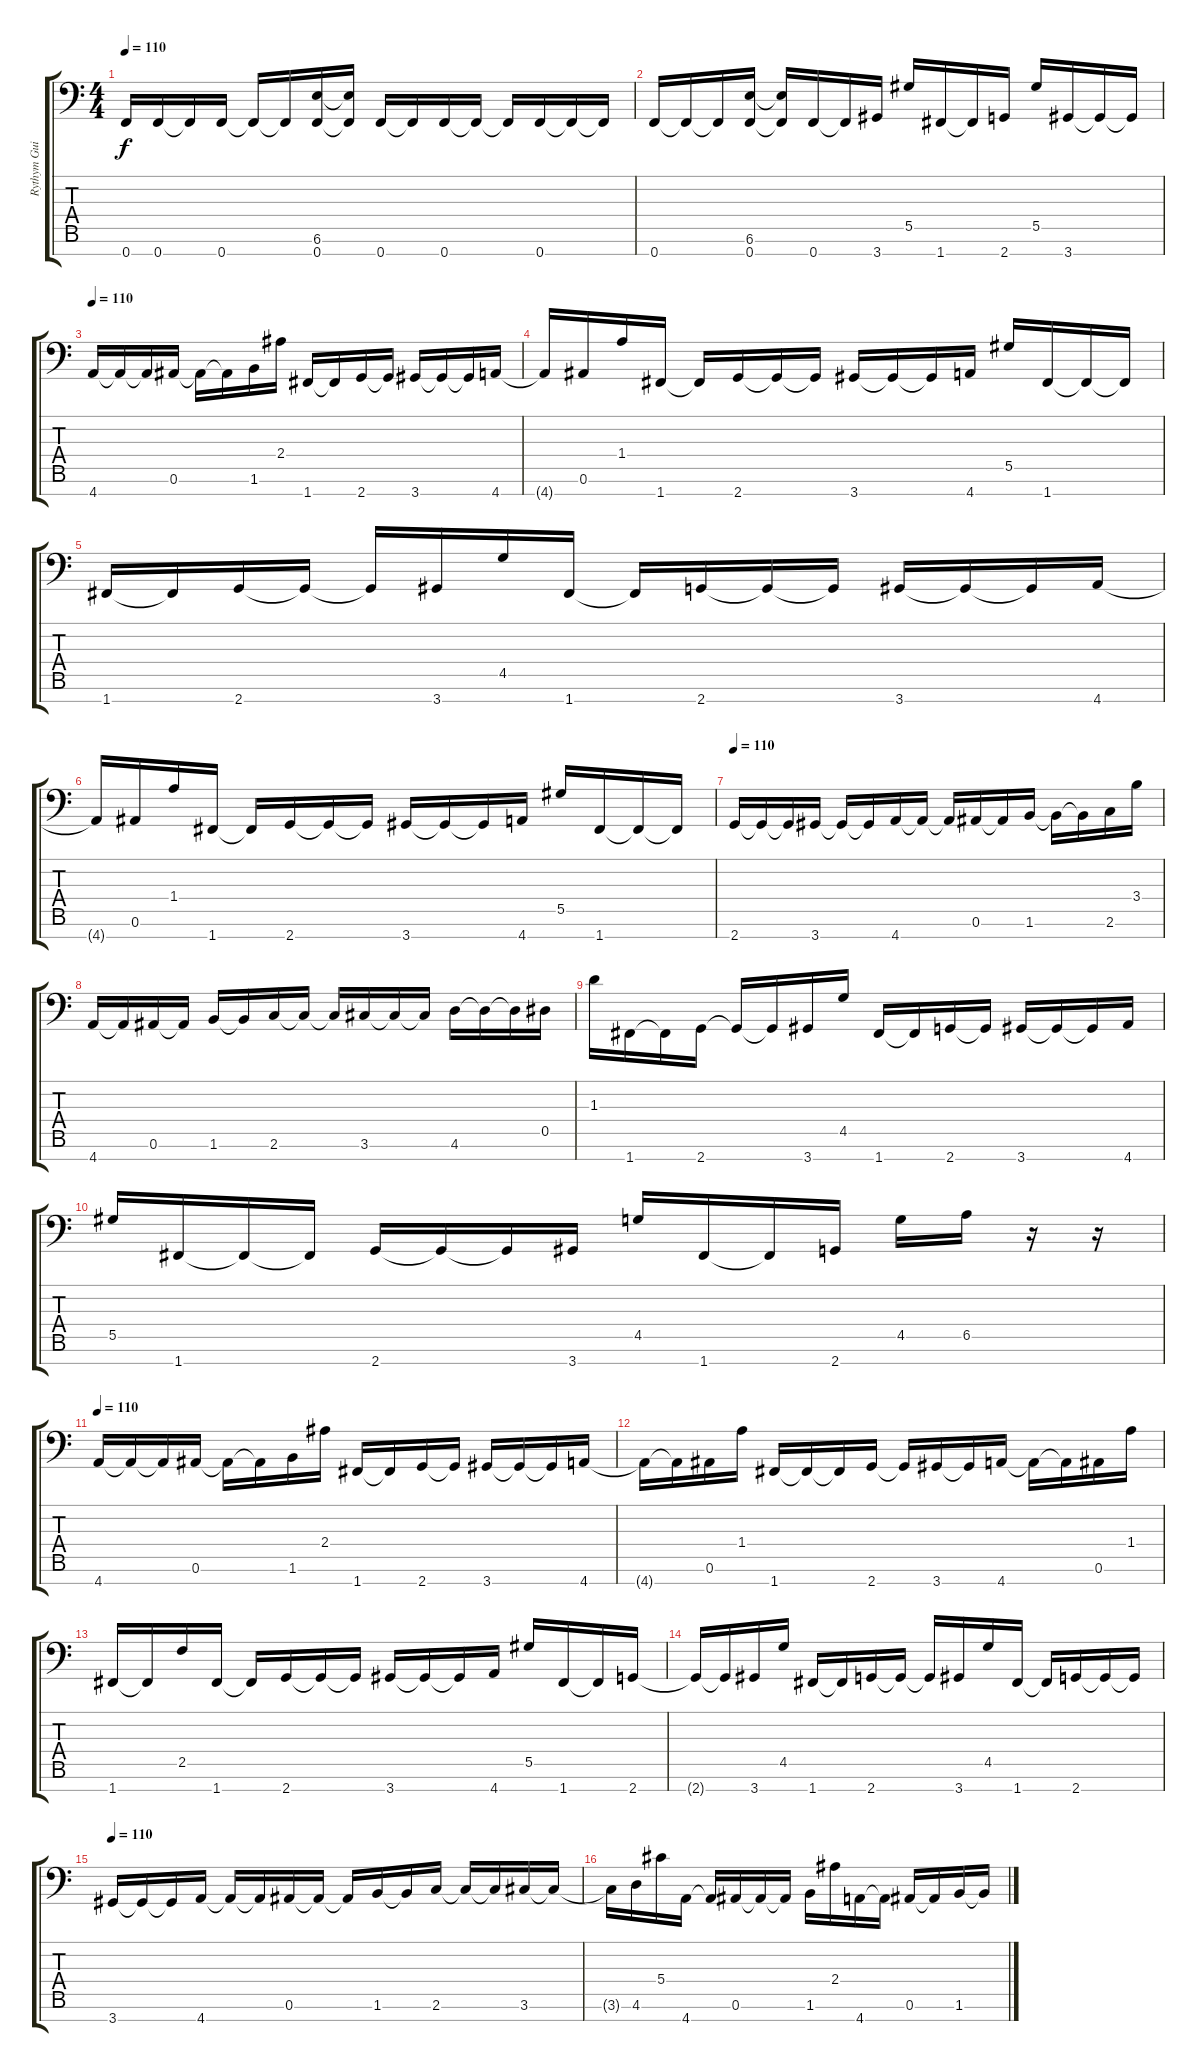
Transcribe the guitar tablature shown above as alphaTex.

\track ("Rythym Guitar 2 (Tuned To F)" "Rythym Gui") {instrument distortionguitar}
\staff {score tabs}
\tuning (Bb3 Gb3 Db3 Ab2 Eb2 Bb1 F1) {hide}
\ts (4 4)
\tempo 110
\clef f4
\ks c
0.7{t}.16{dy f} 0.7.16 0.7{t}.16 0.7.16 0.7{t}.16 0.7{t}.16 (6.6 0.7).16 (6.6{t} 0.7{t}).16 0.7.16 0.7{t}.16 0.7.16 0.7{t}.16 0.7{t}.16 0.7.16 0.7{t}.16 0.7{t}.16 |
0.7.16 0.7{t}.16 0.7{t}.16 (6.6 0.7).16 (6.6{t} 0.7{t}).16 0.7.16 0.7{t}.16 3.7.16 5.5.16 1.7.16 1.7{t}.16 2.7.16 5.5.16 3.7.16 3.7{t}.16 3.7{t}.16 |
\tempo 110
4.7.16 4.7{t}.16 4.7{t}.16 0.6.16 0.6{t}.16 0.6{t}.16 1.6.16 2.4.16 1.7.16 1.7{t}.16 2.7.16 2.7{t}.16 3.7.16 3.7{t}.16 3.7{t}.16 4.7.16 |
4.7{t}.16 0.6.16 1.4.16 1.7.16 1.7{t}.16 2.7.16 2.7{t}.16 2.7{t}.16 3.7.16 3.7{t}.16 3.7{t}.16 4.7.16 5.5.16 1.7.16 1.7{t}.16 1.7{t}.16 |
1.7.16 1.7{t}.16 2.7.16 2.7{t}.16 2.7{t}.16 3.7.16 4.5.16 1.7.16 1.7{t}.16 2.7.16 2.7{t}.16 2.7{t}.16 3.7.16 3.7{t}.16 3.7{t}.16 4.7.16 |
4.7{t}.16 0.6.16 1.4.16 1.7.16 1.7{t}.16 2.7.16 2.7{t}.16 2.7{t}.16 3.7.16 3.7{t}.16 3.7{t}.16 4.7.16 5.5.16 1.7.16 1.7{t}.16 1.7{t}.16 |
\tempo 110
2.7.16 2.7{t}.16 2.7{t}.16 3.7.16 3.7{t}.16 3.7{t}.16 4.7.16 4.7{t}.16 4.7{t}.16 0.6.16 0.6{t}.16 1.6.16 1.6{t}.16 1.6{t}.16 2.6.16 3.4.16 |
4.7.16 4.7{t}.16 0.6.16 0.6{t}.16 1.6.16 1.6{t}.16 2.6.16 2.6{t}.16 2.6{t}.16 3.6.16 3.6{t}.16 3.6{t}.16 4.6.16 4.6{t}.16 4.6{t}.16 0.5.16 |
1.3.16 1.7.16 1.7{t}.16 2.7.16 2.7{t}.16 2.7{t}.16 3.7.16 4.5.16 1.7.16 1.7{t}.16 2.7.16 2.7{t}.16 3.7.16 3.7{t}.16 3.7{t}.16 4.7.16 |
5.5.16 1.7.16 1.7{t}.16 1.7{t}.16 2.7.16 2.7{t}.16 2.7{t}.16 3.7.16 4.5.16 1.7.16 1.7{t}.16 2.7.16 4.5.16 6.5.16 r.16 r.16 |
\tempo 110
4.7.16 4.7{t}.16 4.7{t}.16 0.6.16 0.6{t}.16 0.6{t}.16 1.6.16 2.4.16 1.7.16 1.7{t}.16 2.7.16 2.7{t}.16 3.7.16 3.7{t}.16 3.7{t}.16 4.7.16 |
4.7{t}.16 4.7{t}.16 0.6.16 1.4.16 1.7.16 1.7{t}.16 1.7{t}.16 2.7.16 2.7{t}.16 3.7.16 3.7{t}.16 4.7.16 4.7{t}.16 4.7{t}.16 0.6.16 1.4.16 |
1.7.16 1.7{t}.16 2.5.16 1.7.16 1.7{t}.16 2.7.16 2.7{t}.16 2.7{t}.16 3.7.16 3.7{t}.16 3.7{t}.16 4.7.16 5.5.16 1.7.16 1.7{t}.16 2.7.16 |
2.7{t}.16 2.7{t}.16 3.7.16 4.5.16 1.7.16 1.7{t}.16 2.7.16 2.7{t}.16 2.7{t}.16 3.7.16 4.5.16 1.7.16 1.7{t}.16 2.7.16 2.7{t}.16 2.7{t}.16 |
\tempo 110
3.7.16 3.7{t}.16 3.7{t}.16 4.7.16 4.7{t}.16 4.7{t}.16 0.6.16 0.6{t}.16 0.6{t}.16 1.6.16 1.6{t}.16 2.6.16 2.6{t}.16 2.6{t}.16 3.6.16 3.6{t}.16 |
3.6{t}.16 4.6.16 5.4.16 4.7.16 4.7{t}.16 0.6.16 0.6{t}.16 0.6{t}.16 1.6.16 2.4.16 4.7.16 4.7{t}.16 0.6.16 0.6{t}.16 1.6.16 1.6{t}.16
